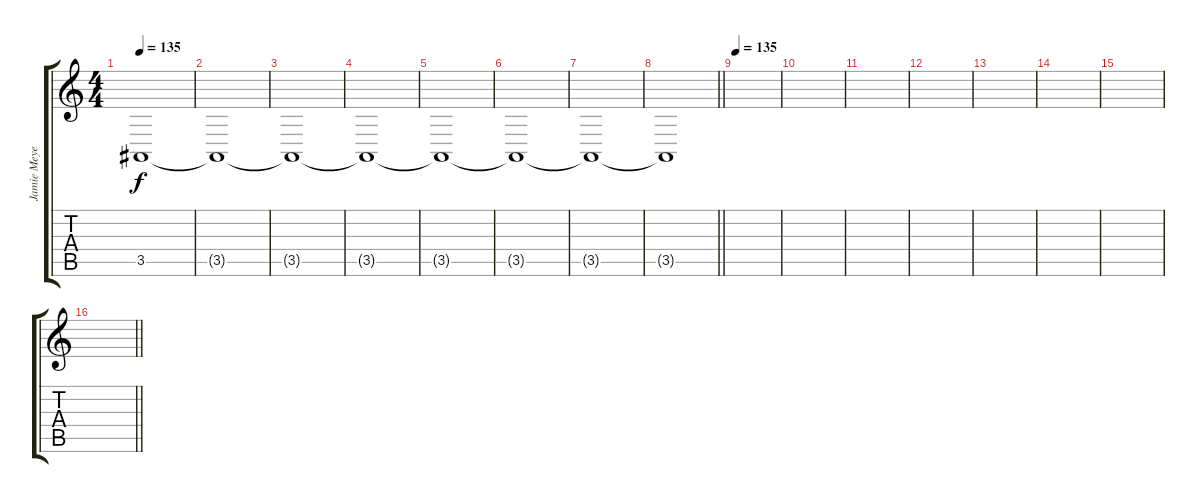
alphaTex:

\track ("Jamie Meyer" "Jamie Meye") {instrument stringensemble1}
\staff {score tabs}
\tuning (E4 C4 G3 C3 G2 C2) {hide}
\ts (4 4)
\tempo 135
\clef g2
\ks c
3.5{t}.1{dy f} |
3.5{t}.1 |
3.5{t}.1 |
3.5{t}.1 |
3.5{t}.1 |
3.5{t}.1 |
3.5{t}.1 |
\barLineRight lightlight
3.5{t}.1 |
\tempo 135
|
|
|
|
|
|
|
\barLineRight lightlight
